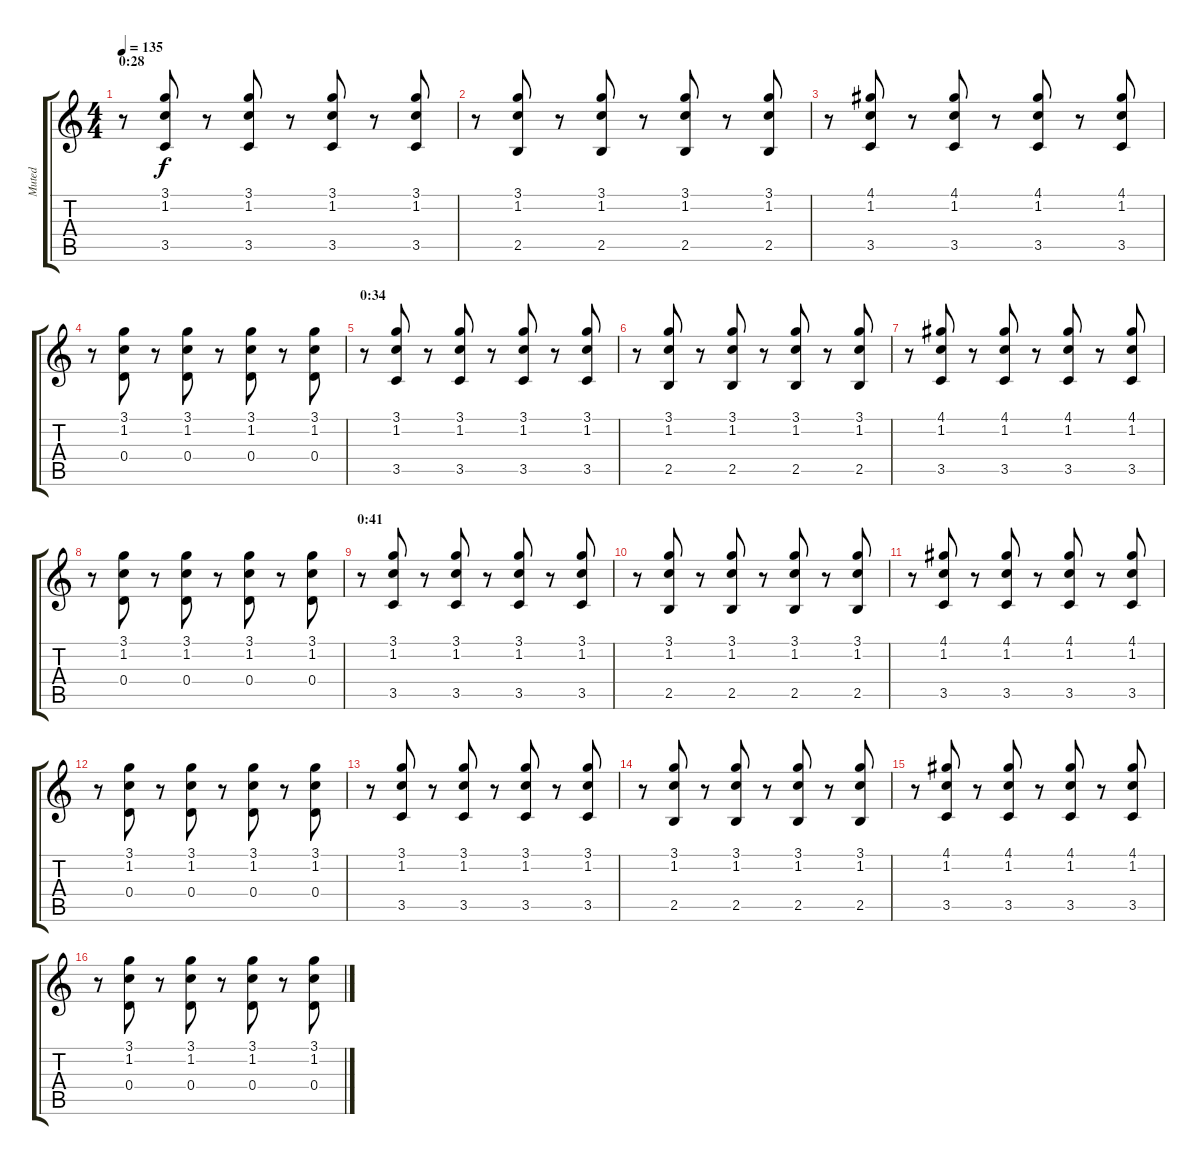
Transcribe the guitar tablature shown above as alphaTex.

\track ("Muted" "Muted") {instrument electricguitarmuted}
\staff {score tabs}
\tuning (E4 B3 G3 D3 A2 E2) {hide}
\ts (4 4)
\section ("" "0:28")
\tempo 135
\clef g2
\ks c
r.8{dy f} (3.1 1.2 3.5).8 r.8 (3.1 1.2 3.5).8 r.8 (3.1 1.2 3.5).8 r.8 (3.1 1.2 3.5).8 |
r.8 (3.1 1.2 2.5).8 r.8 (3.1 1.2 2.5).8 r.8 (3.1 1.2 2.5).8 r.8 (3.1 1.2 2.5).8 |
r.8 (4.1 1.2 3.5).8 r.8 (4.1 1.2 3.5).8 r.8 (4.1 1.2 3.5).8 r.8 (4.1 1.2 3.5).8 |
r.8 (3.1 1.2 0.4).8 r.8 (3.1 1.2 0.4).8 r.8 (3.1 1.2 0.4).8 r.8 (3.1 1.2 0.4).8 |
\section ("" "0:34")
r.8 (3.1 1.2 3.5).8 r.8 (3.1 1.2 3.5).8 r.8 (3.1 1.2 3.5).8 r.8 (3.1 1.2 3.5).8 |
r.8 (3.1 1.2 2.5).8 r.8 (3.1 1.2 2.5).8 r.8 (3.1 1.2 2.5).8 r.8 (3.1 1.2 2.5).8 |
r.8 (4.1 1.2 3.5).8 r.8 (4.1 1.2 3.5).8 r.8 (4.1 1.2 3.5).8 r.8 (4.1 1.2 3.5).8 |
r.8 (3.1 1.2 0.4).8 r.8 (3.1 1.2 0.4).8 r.8 (3.1 1.2 0.4).8 r.8 (3.1 1.2 0.4).8 |
\section ("" "0:41")
r.8 (3.1 1.2 3.5).8 r.8 (3.1 1.2 3.5).8 r.8 (3.1 1.2 3.5).8 r.8 (3.1 1.2 3.5).8 |
r.8 (3.1 1.2 2.5).8 r.8 (3.1 1.2 2.5).8 r.8 (3.1 1.2 2.5).8 r.8 (3.1 1.2 2.5).8 |
r.8 (4.1 1.2 3.5).8 r.8 (4.1 1.2 3.5).8 r.8 (4.1 1.2 3.5).8 r.8 (4.1 1.2 3.5).8 |
r.8 (3.1 1.2 0.4).8 r.8 (3.1 1.2 0.4).8 r.8 (3.1 1.2 0.4).8 r.8 (3.1 1.2 0.4).8 |
r.8 (3.1 1.2 3.5).8 r.8 (3.1 1.2 3.5).8 r.8 (3.1 1.2 3.5).8 r.8 (3.1 1.2 3.5).8 |
r.8 (3.1 1.2 2.5).8 r.8 (3.1 1.2 2.5).8 r.8 (3.1 1.2 2.5).8 r.8 (3.1 1.2 2.5).8 |
r.8 (4.1 1.2 3.5).8 r.8 (4.1 1.2 3.5).8 r.8 (4.1 1.2 3.5).8 r.8 (4.1 1.2 3.5).8 |
r.8 (3.1 1.2 0.4).8 r.8 (3.1 1.2 0.4).8 r.8 (3.1 1.2 0.4).8 r.8 (3.1 1.2 0.4).8
